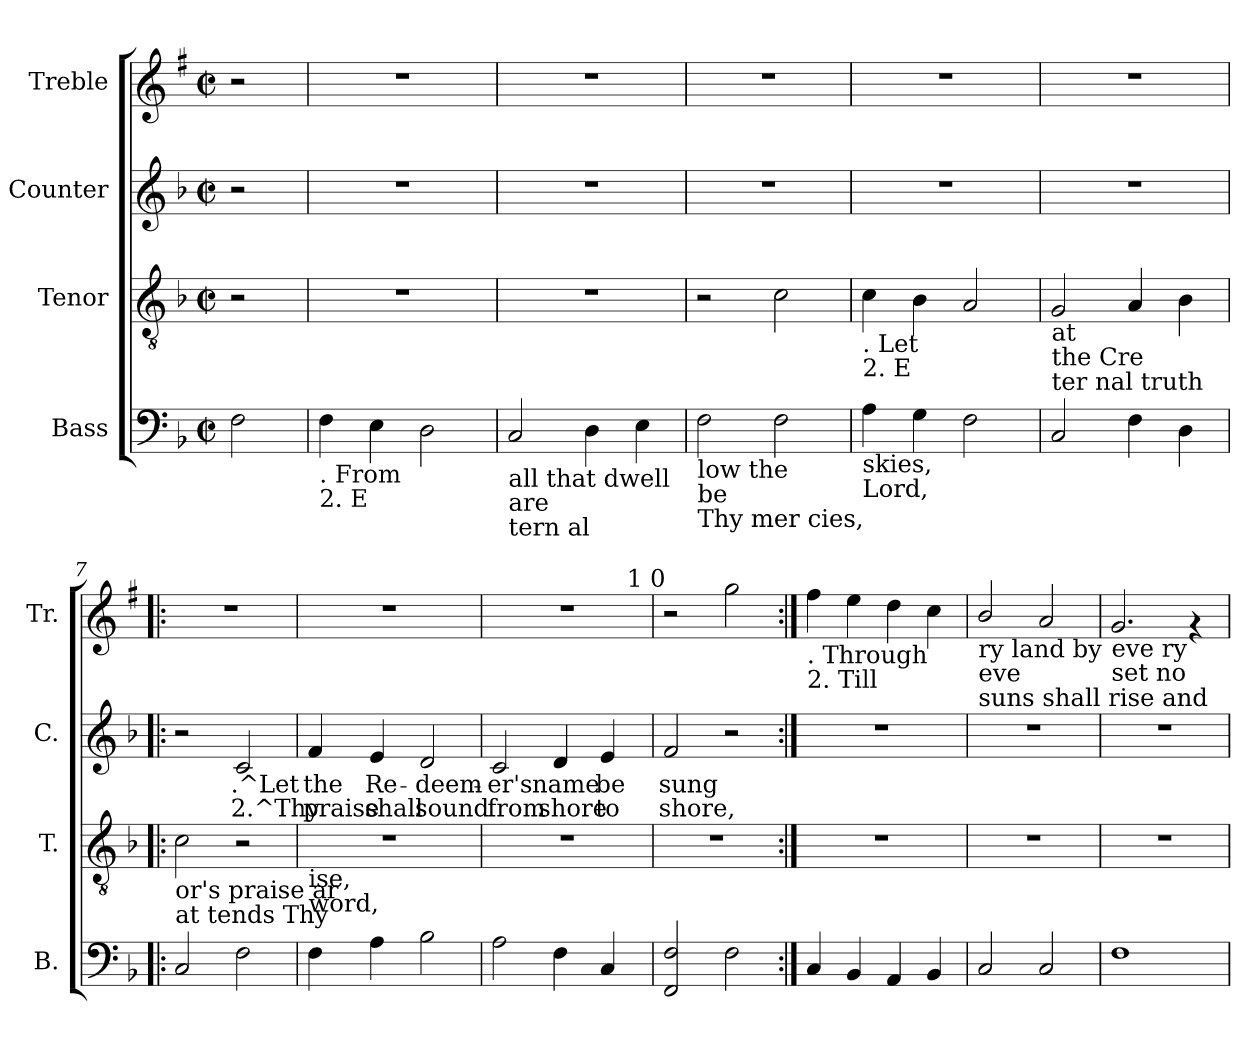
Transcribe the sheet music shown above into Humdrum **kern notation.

**kern	**text	**kern	**text	**kern	**text	**text	**kern
*part4	*part4	*part3	*part3	*part2	*part2	*part2	*part1
*staff4	*staff4	*staff3	*staff3	*staff2	*staff2	*staff2	*staff1
*I"Bass	*	*I"Tenor	*	*I"Counter	*	*	*I"Treble
*I'B.	*	*I'T.	*	*I'C.	*	*	*I'Tr.
!!LO:PB:g=z
*stria5	*	*stria5	*	*stria5	*	*	*stria5
*clefF4	*	*clefGv2	*	*clefG2	*	*	*clefG2
*	*	*	*	*	*	*	*ITrd1c2
*k[b-]	*	*k[b-]	*	*k[b-]	*	*	*k[b-]
*F:	*	*F:	*	*F:	*	*	*F:
*M2/2	*	*M2/2	*	*M2/2	*	*	*M2/2
*met(c|)	*	*met(c|)	*	*met(c|)	*	*	*met(c|)
=1	=1	=1	=1	=1	=1	=1	=1
!	!LO:LY:a:rj	!	!	!	!	!	!
2F\	.	2r	.	2r	.	.	2r
=2	=2	=2	=2	=2	=2	=2	=2
!LO:TX:b:t=. From	!	!	!	!	!	!	!
!LO:TX:b:t=2. E	!	!	!	!	!	!	!
!	!LO:LY:a:rj	!	!	!	!	!	!
4F\	.	1r	.	1r	.	.	1r
!	!LO:LY:a:rj	!	!	!	!	!	!
4E\	.	.	.	.	.	.	.
!	!LO:LY:a:rj	!	!	!	!	!	!
2D\	.	.	.	.	.	.	.
=3	=3	=3	=3	=3	=3	=3	=3
!LO:TX:b:t=all that dwell	!	!	!	!	!	!	!
!LO:TX:b:t=are	!	!	!	!	!	!	!
!LO:TX:b:t=tern al	!	!	!	!	!	!	!
!	!LO:LY:a:rj	!	!	!	!	!	!
2C/	.	1r	.	1r	.	.	1r
!	!LO:LY:a:rj	!	!	!	!	!	!
4D\	.	.	.	.	.	.	.
!	!LO:LY:a:rj	!	!	!	!	!	!
4E\	.	.	.	.	.	.	.
=4	=4	=4	=4	=4	=4	=4	=4
!LO:TX:b:t=low the	!	!	!	!	!	!	!
!LO:TX:b:t=be	!	!	!	!	!	!	!
!LO:TX:b:t=Thy mer cies,	!	!	!	!	!	!	!
!	!LO:LY:a:rj	!	!	!	!	!	!
2F\	.	2r	.	1r	.	.	1r
!	!LO:LY:a:rj	!	!LO:LY:a:rj	!	!	!	!
2F\	.	2c<\	.	.	.	.	.
=5	=5	=5	=5	=5	=5	=5	=5
!	!	!LO:TX:b:t=. Let	!	!	!	!	!
!	!	!LO:TX:b:t=2. E	!	!	!	!	!
!LO:TX:b:t=skies,	!	!	!	!	!	!	!
!LO:TX:b:t=Lord,	!	!	!	!	!	!	!
!	!LO:LY:a:rj	!	!LO:LY:a:rj	!	!	!	!
4A\	.	4c\	.	1r	.	.	1r
!	!LO:LY:a:rj	!	!LO:LY:a:rj	!	!	!	!
4G\	.	4B-\	.	.	.	.	.
!	!LO:LY:a:rj	!	!LO:LY:a:rj	!	!	!	!
2F\	.	2A/	.	.	.	.	.
=6	=6	=6	=6	=6	=6	=6	=6
!	!	!LO:TX:b:t=at	!	!	!	!	!
!	!	!LO:TX:b:t=the Cre	!	!	!	!	!
!	!	!LO:TX:b:t=ter nal truth	!	!	!	!	!
!	!LO:LY:a:rj	!	!LO:LY:a:rj	!	!	!	!
2C/	.	2G/	.	1r	.	.	1r
!	!LO:LY:a:rj	!	!LO:LY:a:rj	!	!	!	!
4F\	.	4A/	.	.	.	.	.
!	!LO:LY:a:rj	!	!LO:LY:a:rj	!	!	!	!
4D\	.	4B-\	.	.	.	.	.
=7!|:	=7!|:	=7!|:	=7!|:	=7!|:	=7!|:	=7!|:	=7!|:
!	!	!LO:TX:b:t=or's praise ar	!	!	!	!	!
!	!	!LO:TX:b:t=at tends Thy	!	!	!	!	!
!	!LO:LY:a:rj	!	!LO:LY:a:rj	!	!	!	!
2C/	.	2c\	.	2r	.	.	1r
!	!LO:LY:a:rj	!	!	!	!LO:LY:b:rj	!LO:LY:b:rj	!
2F\	.	2r	.	2c</	.^Let	2.^Thy	.
!!LO:LB:g=z
=8	=8	=8	=8	=8	=8	=8	=8
!	!	!LO:TX:b:t=ise,	!	!	!	!	!
!	!	!LO:TX:b:t=word,	!	!	!	!	!
!	!LO:LY:a:rj	!	!	!	!LO:LY:b:rj	!LO:LY:b:rj	!
4F\	.	1r	.	4f/	the	praise	1r
!	!LO:LY:a:rj	!	!	!	!LO:LY:b:rj	!LO:LY:b:rj	!
4A\	.	.	.	4e/	Re-	-shall	.
!	!LO:LY:a:rj	!	!	!	!LO:LY:b:rj	!LO:LY:b:rj	!
2B-\	.	.	.	2d/	deem-	-sound	.
=9	=9	=9	=9	=9	=9	=9	=9
!	!LO:LY:a:rj	!	!	!	!LO:LY:b:rj	!LO:LY:b:rj	!
*	*	*	*	*	*	*	*^
2A\	.	1r	.	2c/	er's	from	1r	2..ryy
!	!LO:LY:a:rj	!	!	!	!LO:LY:b:rj	!LO:LY:b:rj	!	!
4F\	.	.	.	4d/	name	shore	.	.
!	!LO:LY:a:rj	!	!	!	!LO:LY:b:rj	!LO:LY:b:rj	!	!
4C/	.	.	.	4e/	be	to	.	.
!	!	!	!	!	!	!	!	!LO:TX:a:t=1 0
.	.	.	.	.	.	.	.	8ryy
=10	=10	=10	=10	=10	=10	=10	=10	=10
!	!LO:LY:a:rj	!	!	!	!LO:LY:b:rj	!LO:LY:b:rj	!	!
*	*	*	*	*	*	*	*v	*v
2F/ 2FF/	.	1r	.	2f>/	sung	shore,	2r
!	!LO:LY:a:rj	!	!	!	!	!	!
2F\	.	.	.	2r	.	.	2ff\
=11:|!	=11:|!	=11:|!	=11:|!	=11:|!	=11:|!	=11:|!	=11:|!
!	!	!	!	!	!	!	!LO:TX:b:t=. Through
!	!	!	!	!	!	!	!LO:TX:b:t=2. Till
!	!LO:LY:a:rj	!	!	!	!	!	!
4C/	.	1r	.	1r	.	.	4ee\
!	!LO:LY:a:rj	!	!	!	!	!	!
4BB-/	.	.	.	.	.	.	4dd\
!	!LO:LY:a:rj	!	!	!	!	!	!
4AA/	.	.	.	.	.	.	4cc\
!	!LO:LY:a:rj	!	!	!	!	!	!
4BB-/	.	.	.	.	.	.	4b-\
=12	=12	=12	=12	=12	=12	=12	=12
!	!	!	!	!	!	!	!LO:TX:b:t=ry land by
!	!	!	!	!	!	!	!LO:TX:b:t=eve
!	!	!	!	!	!	!	!LO:TX:b:t=suns shall rise and
!	!LO:LY:a:rj	!	!	!	!	!	!
2C/	.	1r	.	1r	.	.	2a/
!	!LO:LY:a:rj	!	!	!	!	!	!
2C/	.	.	.	.	.	.	2g/
=13	=13	=13	=13	=13	=13	=13	=13
!	!	!	!	!	!	!	!LO:TX:b:t=eve ry
!	!	!	!	!	!	!	!LO:TX:b:t=set no
!	!LO:LY:a:rj	!	!	!	!	!	!
1F	.	1r	.	1r	.	.	2.f/
.	.	.	.	.	.	.	4rf
=	=	=	=	=	=	=	=
*-	*-	*-	*-	*-	*-	*-	*-
